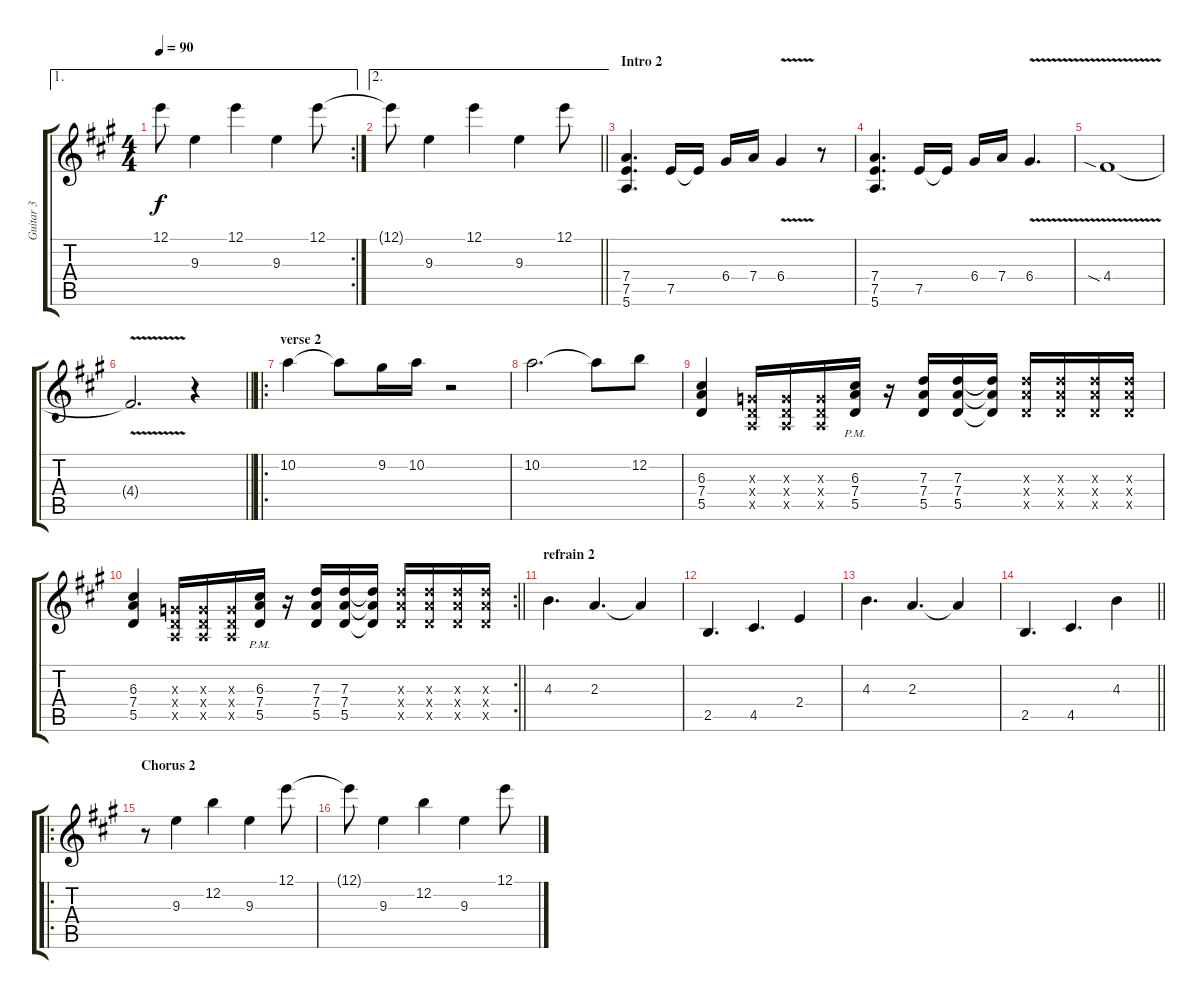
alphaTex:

\track ("Guitar 3" "Guitar 3") {instrument distortionguitar}
\staff {score tabs}
\tuning (E4 B3 G3 D3 A2 E2) {hide}
\ae 1
\rc 2
\ts (4 4)
\tempo 90
\clef g2
\ks a
12.1{t}.8{dy f} 9.3.4 12.1.4 9.3.4 12.1.8 |
\ae 2
\barLineRight lightlight
12.1{t}.8 9.3.4 12.1.4 9.3.4 12.1.8 |
\section ("" "Intro 2")
(7.4 7.5 5.6).4{d instrument distortionguitar} 7.5.16 7.5{t}.16 6.4.16 7.4.16 6.4{v}.4 r.8 |
(7.4 7.5 5.6).4{d} 7.5.16 7.5{t}.16 6.4.16 7.4.16 6.4{v}.4{d} |
4.4{v sia}.1{volume 0} |
\barLineRight lightlight
4.4{t}.2{d volume 0} r.4{volume 10} |
\ro
\section ("" "verse 2")
10.2.4 10.2{t}.8 9.2.16 10.2.16 r.2 |
10.2.2{d} 10.2{t}.8 12.2.8 |
(6.3 7.4 5.5).4 (0.3{x} 0.4{x} 0.5{x}).16 (0.3{x} 0.4{x} 0.5{x}).16 (0.3{x} 0.4{x} 0.5{x}).16 (6.3{pm} 7.4 5.5).16 r.16 (7.3 7.4 5.5).16 (7.3 7.4 5.5).16 (7.3{t} 7.4{t} 5.5{t}).16 (7.3{x} 7.4{x} 5.5{x}).16 (7.3{x} 7.4{x} 5.5{x}).16 (7.3{x} 7.4{x} 5.5{x}).16 (7.3{x} 7.4{x} 5.5{x}).16 |
\rc 2
\barLineRight lightlight
(6.3 7.4 5.5).4 (0.3{x} 0.4{x} 0.5{x}).16 (0.3{x} 0.4{x} 0.5{x}).16 (0.3{x} 0.4{x} 0.5{x}).16 (6.3{pm} 7.4 5.5).16 r.16 (7.3 7.4 5.5).16 (7.3 7.4 5.5).16 (7.3{t} 7.4{t} 5.5{t}).16 (7.3{x} 7.4{x} 5.5{x}).16 (7.3{x} 7.4{x} 5.5{x}).16 (7.3{x} 7.4{x} 5.5{x}).16 (7.3{x} 7.4{x} 5.5{x}).16 |
\section ("" "refrain 2")
4.3.4{d} 2.3.4{d} 2.3{t}.4 |
2.5.4{d} 4.5.4{d} 2.4.4 |
4.3.4{d} 2.3.4{d} 2.3{t}.4 |
\barLineRight lightlight
2.5.4{d} 4.5.4{d} 4.3.4 |
\ro
\section ("" "Chorus 2")
r.8{volume 10} 9.3.4 12.2.4 9.3.4 12.1.8 |
12.1{t}.8 9.3.4 12.2.4 9.3.4 12.1.8
